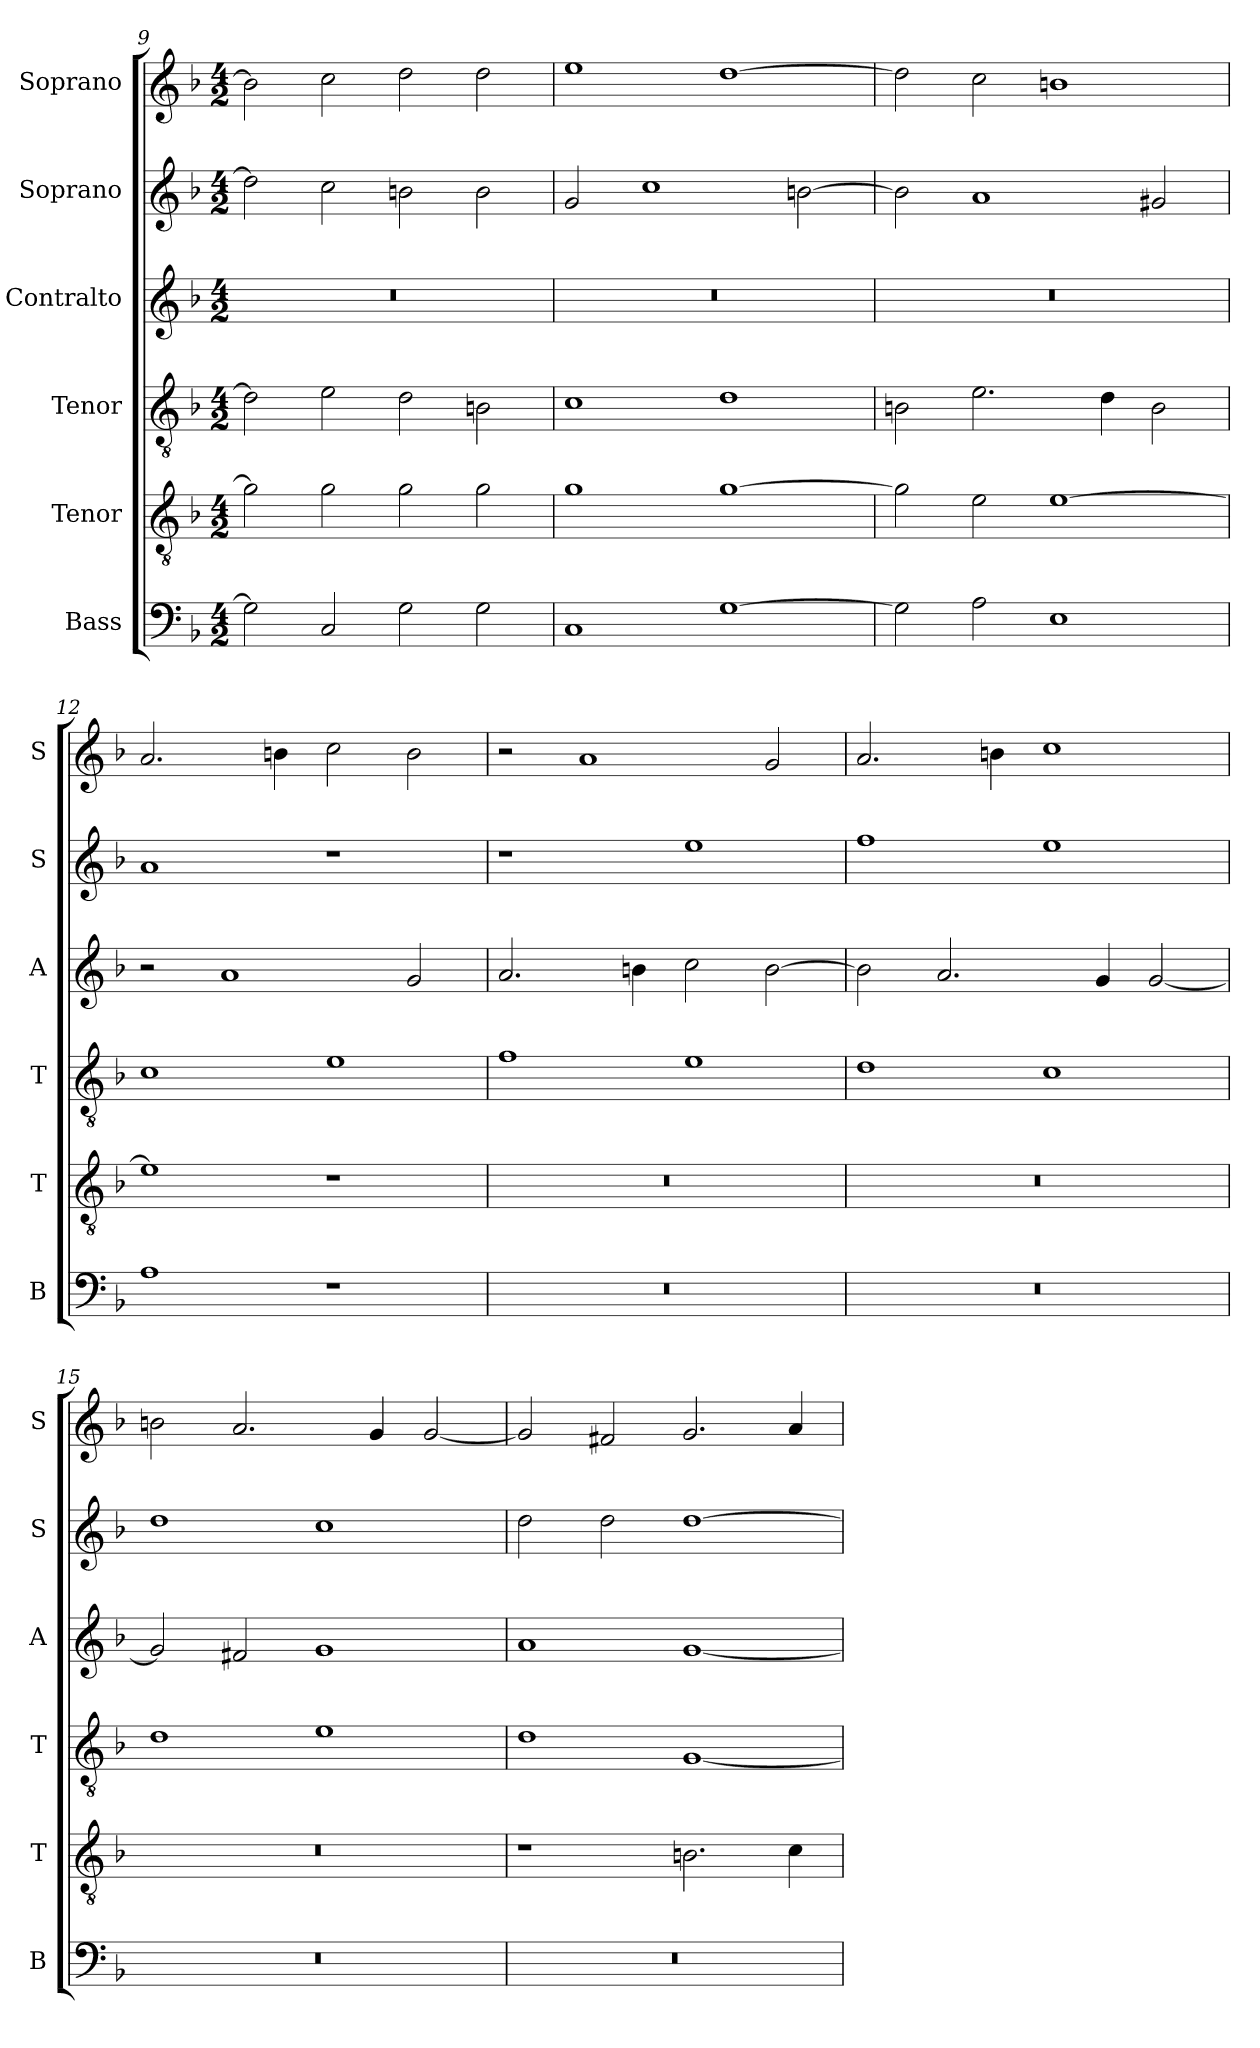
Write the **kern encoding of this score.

**kern	**kern	**kern	**kern	**kern	**kern
*part6	*part5	*part4	*part3	*part2	*part1
*staff6	*staff5	*staff4	*staff3	*staff2	*staff1
*I"Bass	*I"Tenor	*I"Tenor	*I"Contralto	*I"Soprano	*I"Soprano
*I'B	*I'T	*I'T	*I'A	*I'S	*I'S
*clefF4	*clefGv2	*clefGv2	*clefG2	*clefG2	*clefG2
*k[b-]	*k[b-]	*k[b-]	*k[b-]	*k[b-]	*k[b-]
*M4/2	*M4/2	*M4/2	*M4/2	*M4/2	*M4/2
=9	=9	=9	=9	=9	=9
2G]	2g]	2d]	0r	2dd]	2b]
2C	2g	2e	.	2cc	2cc
2G	2g	2d	.	2bn	2dd
2G	2g	2Bn	.	2b	2dd
=10	=10	=10	=10	=10	=10
1C	1g	1c	0r	2g	1ee
.	.	.	.	1cc	.
[1G	[1g	1d	.	.	[1dd
.	.	.	.	[2bn	.
=11	=11	=11	=11	=11	=11
2G]	2g]	2Bn	0r	2b]	2dd]
2A	2e	2.e	.	1a	2cc
1E	[1e	.	.	.	1bn
.	.	4d	.	.	.
.	.	2B	.	2g#X	.
=12	=12	=12	=12	=12	=12
1A	1e]	1c	2r	1a	2.a
.	.	.	1a	.	.
.	.	.	.	.	4bn
1r	1r	1e	.	1r	2cc
.	.	.	2g	.	2b
=13	=13	=13	=13	=13	=13
0r	0r	1f	2.a	1r	2r
.	.	.	.	.	1a
.	.	.	4bn	.	.
.	.	1e	2cc	1ee	.
.	.	.	[2b	.	2g
=14	=14	=14	=14	=14	=14
0r	0r	1d	2b]	1ff	2.a
.	.	.	2.a	.	.
.	.	.	.	.	4bn
.	.	1c	.	1ee	1cc
.	.	.	4g	.	.
.	.	.	[2g	.	.
=15	=15	=15	=15	=15	=15
0r	0r	1d	2g]	1dd	2bn
.	.	.	2f#X	.	2.a
.	.	1e	1g	1cc	.
.	.	.	.	.	4g
.	.	.	.	.	[2g
=16	=16	=16	=16	=16	=16
0r	1r	1d	1a	2dd	2g]
.	.	.	.	2dd	2f#X
.	2.Bn	[1G	[1g	[1dd	2.g
.	4c	.	.	.	4a
=	=	=	=	=	=
*-	*-	*-	*-	*-	*-
